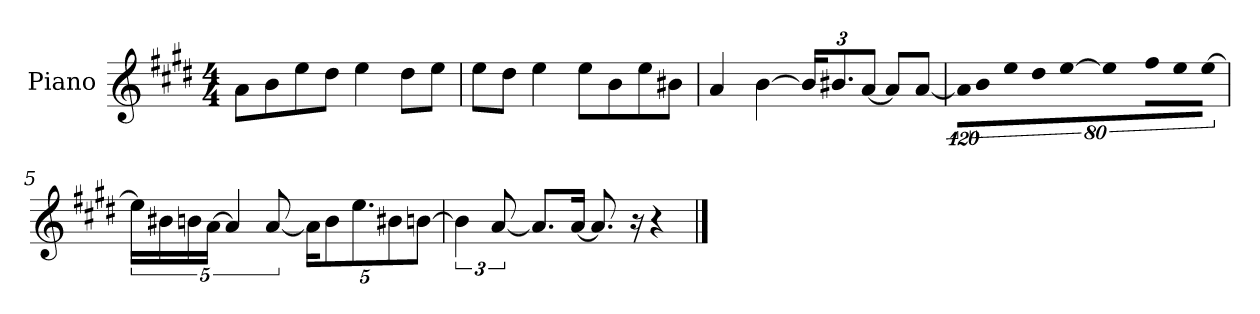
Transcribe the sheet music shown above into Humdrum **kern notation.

**kern
*part1
*staff1
*I"Piano
*I'P-no
*clefG2
*k[f#c#g#d#]
*M4/4
*MM90
=1
8a\L
8b\
8ee\
8dd#\J
4ee\
8dd#\L
8ee\J
=2
8ee\L
8dd#\J
4ee\
8ee\L
8b\
8ee\
8b#X\J
=3
4a/
[4b\
*Xbrackettup
24b/KL]
12.b#X/
[12a/J
8a/L]
[8a/J
=4
*brackettup
!LO:N:vis=16
1920%107a\KL]
!LO:N:vis=8
640%71b\
!LO:N:vis=8
640%71ee\
!LO:N:vis=8
640%71dd#\
!LO:N:vis=16
[1920%107ee\Jk
!LO:N:vis=4
1920%427ee\]
!LO:N:vis=8
640%71ff#\L
!LO:N:vis=8
640%71ee\
!LO:N:vis=8
[640%71ee\J
!!LO:LB:g=z
=5
20ee\LL]
20b#X\
20bn\
[20a\JJ
5a/]
[10a/
*Xbrackettup
20a\KL]
10b\
10.ee\
10b#X\
[10bn\J
=6
*brackettup
6b\]
[12a/
8.a/L]
[16a/Jk
8.a/]
16r
4r
==
*-
